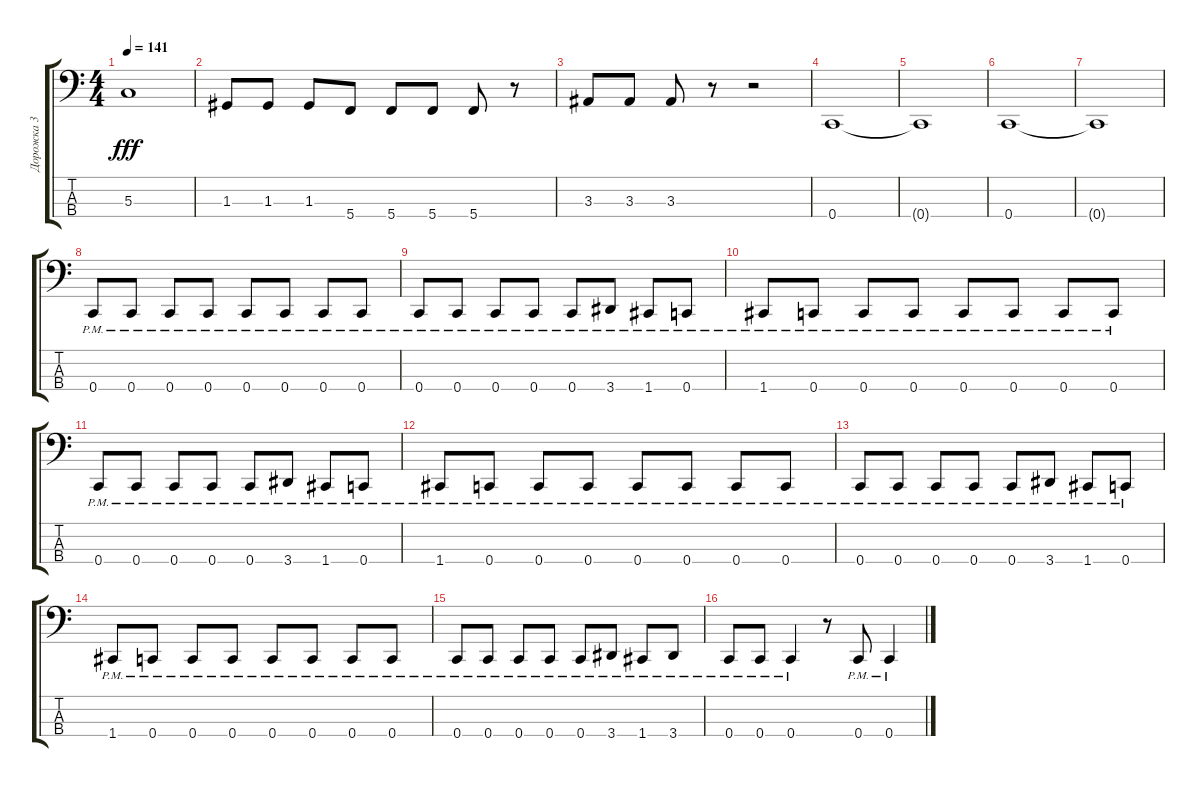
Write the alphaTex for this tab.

\track ("Дорожка 3" "Дорожка 3") {instrument electricbassfinger}
\staff {score tabs}
\tuning (F2 C2 G1 C1) {hide}
\ts (4 4)
\tempo 141
\clef f4
\ks c
5.3{t}.1{dy fff} |
1.3.8 1.3.8 1.3.8 5.4.8 5.4.8 5.4.8 5.4.8 r.8 |
3.3.8 3.3.8 3.3.8 r.8 r.2 |
0.4.1 |
0.4{t}.1 |
0.4.1 |
0.4{t}.1 |
0.4{pm}.8 0.4{pm}.8 0.4{pm}.8 0.4{pm}.8 0.4{pm}.8 0.4{pm}.8 0.4{pm}.8 0.4{pm}.8 |
0.4{pm}.8 0.4{pm}.8 0.4{pm}.8 0.4{pm}.8 0.4{pm}.8 3.4{pm}.8 1.4{pm}.8 0.4{pm}.8 |
1.4{pm}.8 0.4{pm}.8 0.4{pm}.8 0.4{pm}.8 0.4{pm}.8 0.4{pm}.8 0.4{pm}.8 0.4{pm}.8 |
0.4{pm}.8 0.4{pm}.8 0.4{pm}.8 0.4{pm}.8 0.4{pm}.8 3.4{pm}.8 1.4{pm}.8 0.4{pm}.8 |
1.4{pm}.8 0.4{pm}.8 0.4{pm}.8 0.4{pm}.8 0.4{pm}.8 0.4{pm}.8 0.4{pm}.8 0.4{pm}.8 |
0.4{pm}.8 0.4{pm}.8 0.4{pm}.8 0.4{pm}.8 0.4{pm}.8 3.4{pm}.8 1.4{pm}.8 0.4{pm}.8 |
1.4{pm}.8 0.4{pm}.8 0.4{pm}.8 0.4{pm}.8 0.4{pm}.8 0.4{pm}.8 0.4{pm}.8 0.4{pm}.8 |
0.4{pm}.8 0.4{pm}.8 0.4{pm}.8 0.4{pm}.8 0.4{pm}.8 3.4{pm}.8 1.4{pm}.8 3.4{pm}.8 |
0.4{pm}.8 0.4{pm}.8 0.4{pm}.4 r.8 0.4{pm}.8 0.4{pm}.4
